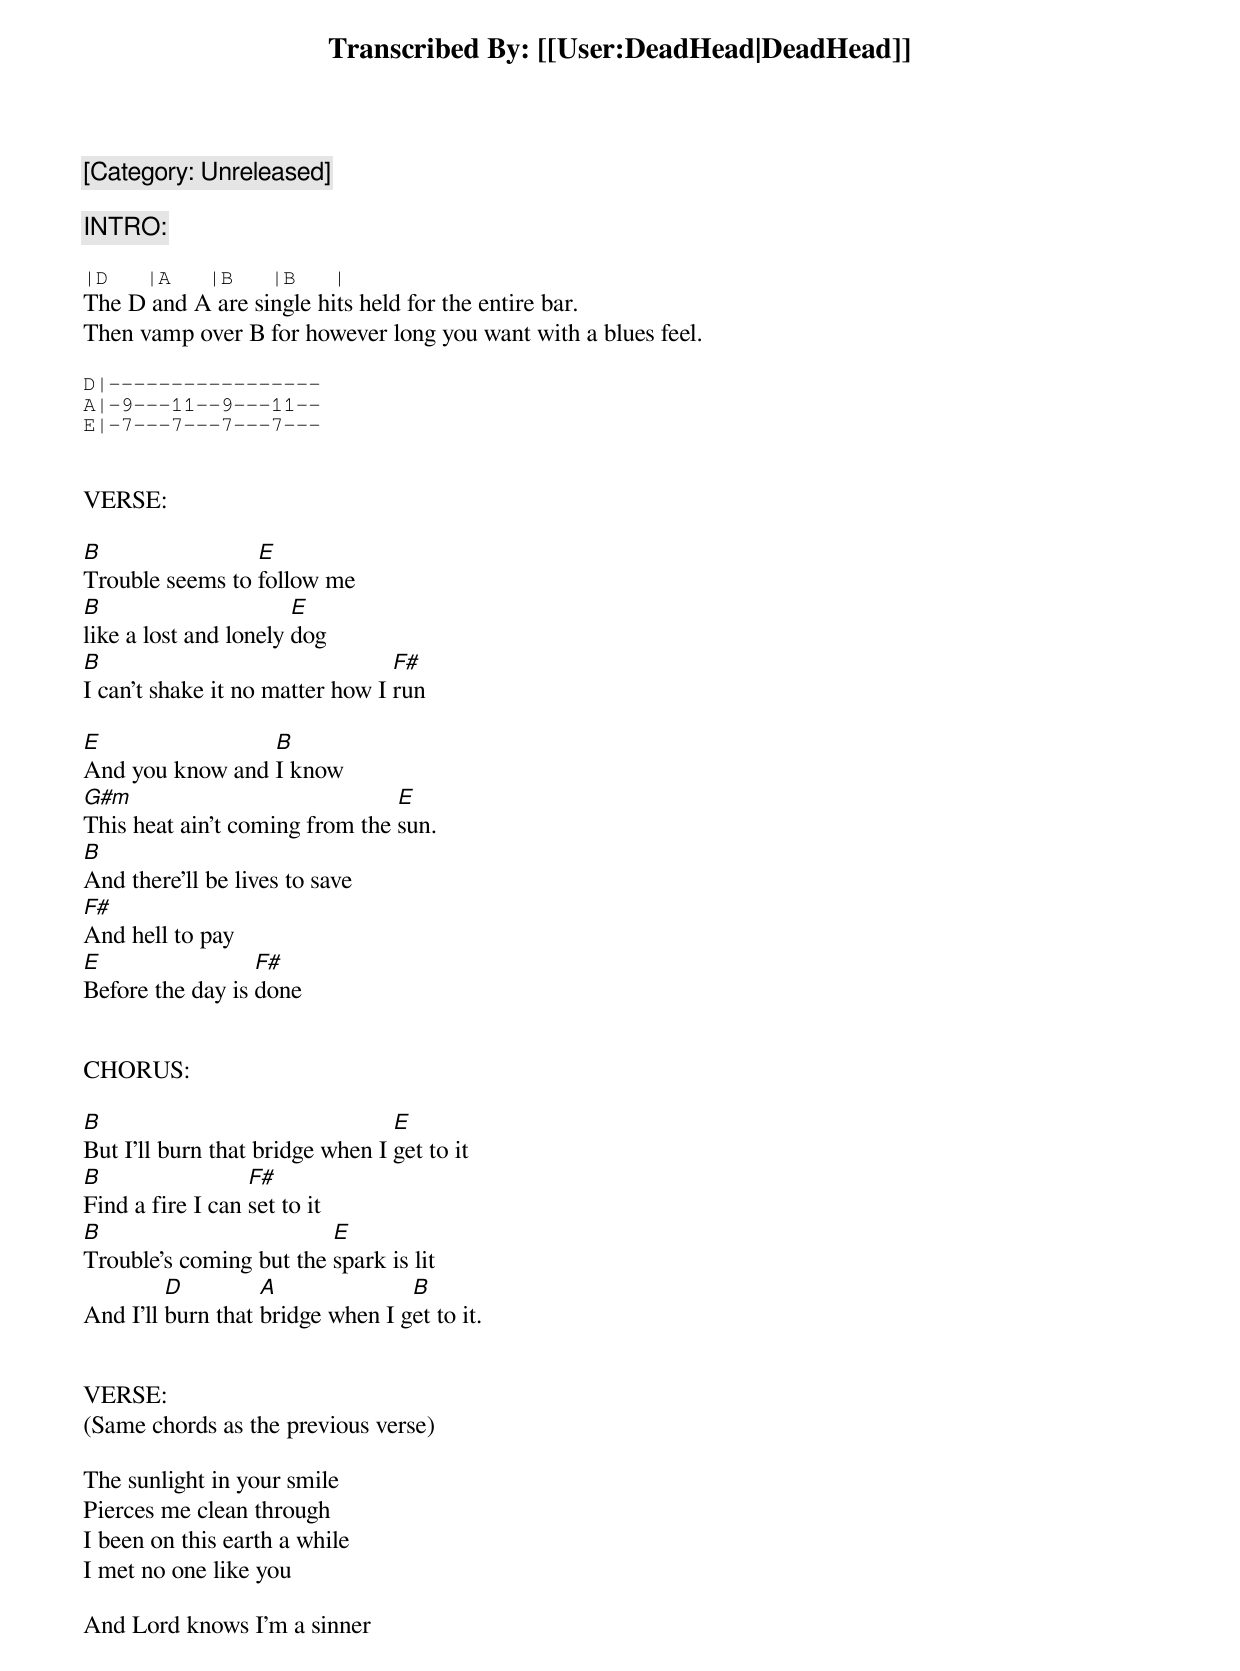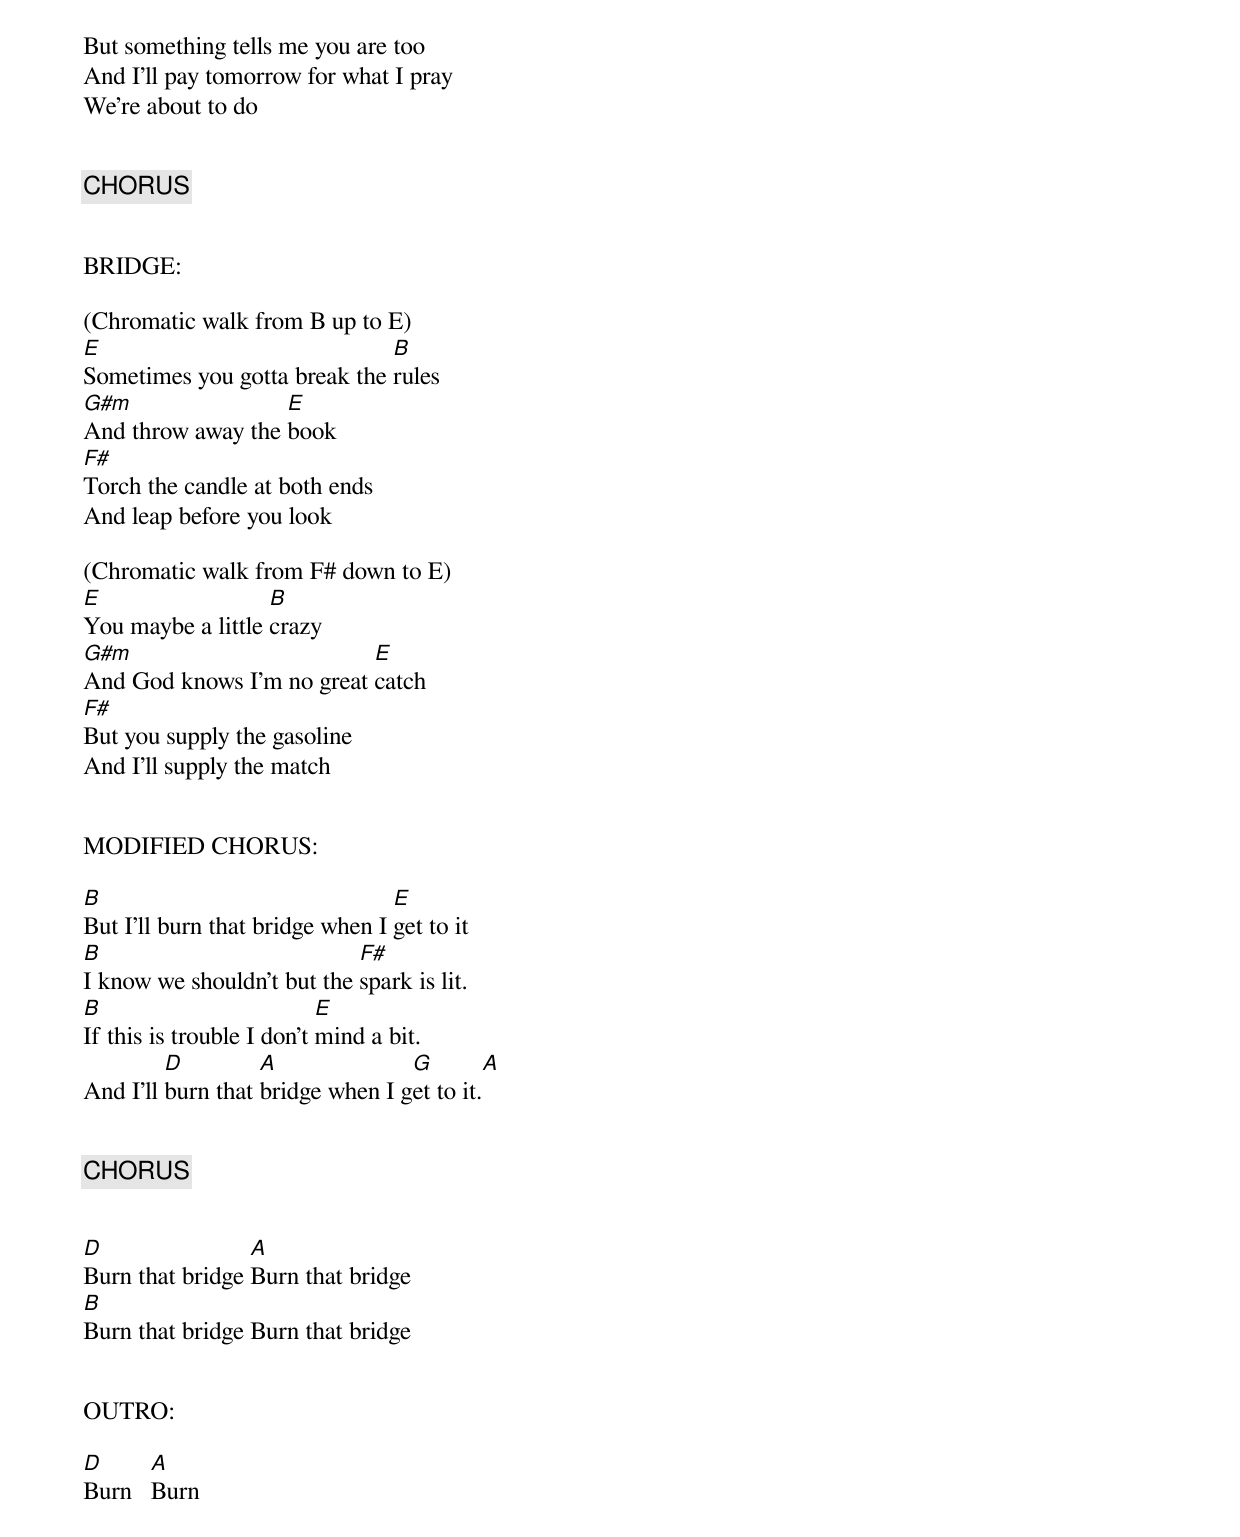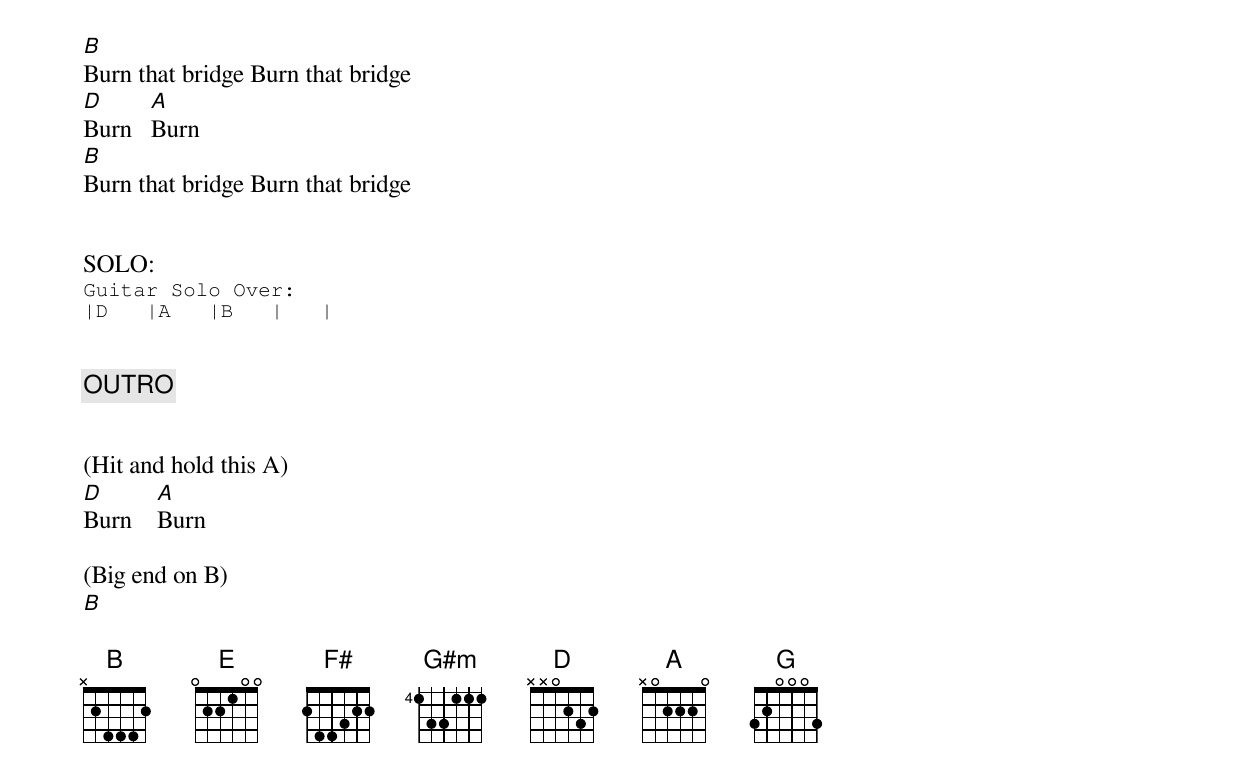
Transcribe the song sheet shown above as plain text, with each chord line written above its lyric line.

[[Category: Unreleased]]
Transcribed By: [[User:DeadHead|DeadHead]]
<pre>

INTRO:

|D   |A   |B   |B   |
The D and A are single hits held for the entire bar.
Then vamp over B for however long you want with a blues feel.

D|-----------------
A|-9---11--9---11--
E|-7---7---7---7---


VERSE:

B                E
Trouble seems to follow me
B                      E
like a lost and lonely dog
B                                F#
I can’t shake it no matter how I run

E                B
And you know and I know
G#m                             E
This heat ain't coming from the sun.
B
And there’ll be lives to save
F#
And hell to pay
E                 F#
Before the day is done


CHORUS:

B                                E
But I’ll burn that bridge when I get to it
B                 F#
Find a fire I can set to it
B                        E
Trouble’s coming but the spark is lit
         D         A              B
And I’ll burn that bridge when I get to it.


VERSE:
(Same chords as the previous verse)

The sunlight in your smile
Pierces me clean through
I been on this earth a while
I met no one like you

And Lord knows I’m a sinner
But something tells me you are too
And I’ll pay tomorrow for what I pray
We’re about to do


[CHORUS]


BRIDGE:

(Chromatic walk from B up to E)
E                             B
Sometimes you gotta break the rules
G#m                E
And throw away the book
F#
Torch the candle at both ends
And leap before you look

(Chromatic walk from F# down to E)
E                  B
You maybe a little crazy
G#m                        E
And God knows I’m no great catch
F#
But you supply the gasoline
And I’ll supply the match


MODIFIED CHORUS:

B                                E
But I’ll burn that bridge when I get to it
B                           F#
I know we shouldn't but the spark is lit.
B                          E
If this is trouble I don't mind a bit.
         D         A              G         A
And I’ll burn that bridge when I get to it.


[CHORUS]


D                A
Burn that bridge Burn that bridge
B
Burn that bridge Burn that bridge


OUTRO:

D      A
Burn   Burn
B
Burn that bridge Burn that bridge
D      A
Burn   Burn
B
Burn that bridge Burn that bridge


SOLO:
Guitar Solo Over:
|D   |A   |B   |   |


[OUTRO]


(Hit and hold this A)
D       A
Burn    Burn

(Big end on B)
B
</pre>
